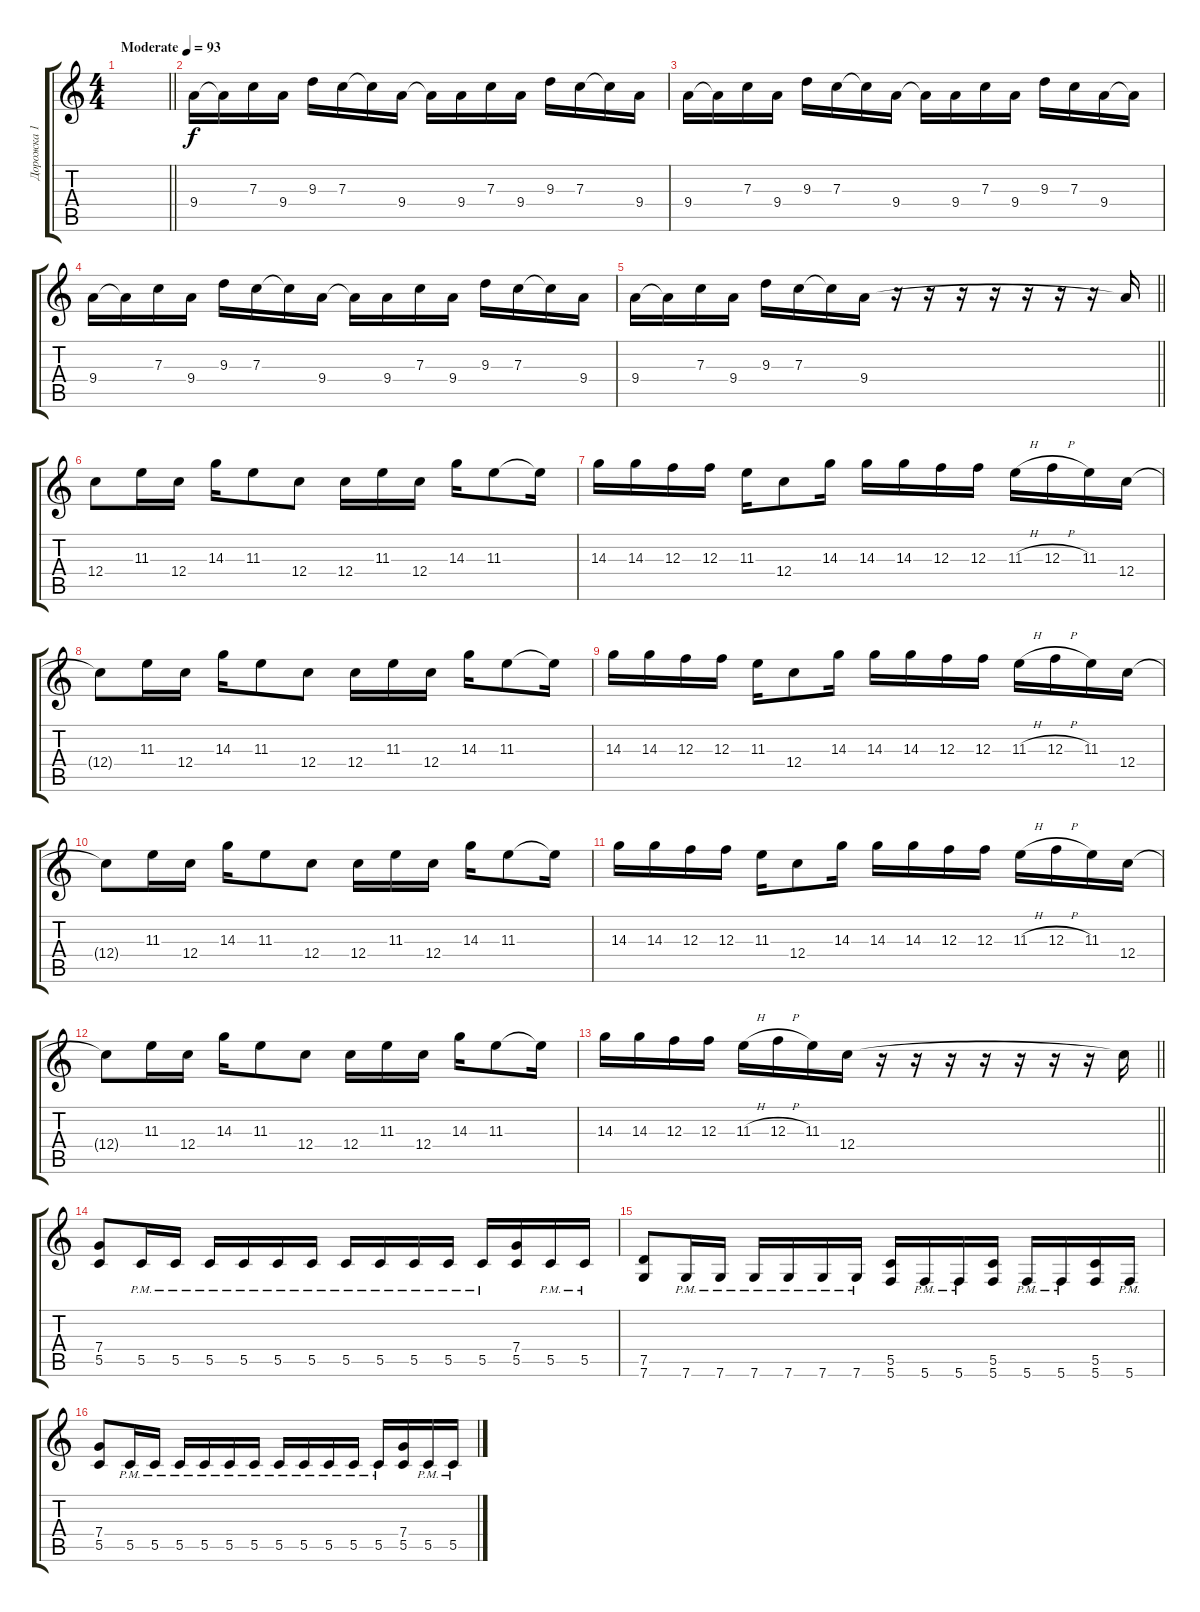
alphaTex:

\track ("Дорожка 1" "Дорожка 1") {instrument distortionguitar}
\staff {score tabs}
\tuning (D4 A3 F3 C3 G2 C2) {hide}
\ts (4 4)
\tempo (93 "Moderate")
\clef g2
\barLineRight lightlight
\ks c
|
\section ("" "")
9.4.16 9.4{t}.16 7.3.16 9.4.16 9.3.16 7.3.16 7.3{t}.16 9.4.16 9.4{t}.16 9.4.16 7.3.16 9.4.16 9.3.16 7.3.16 7.3{t}.16 9.4.16 |
9.4.16 9.4{t}.16 7.3.16 9.4.16 9.3.16 7.3.16 7.3{t}.16 9.4.16 9.4{t}.16 9.4.16 7.3.16 9.4.16 9.3.16 7.3.16 9.4.16 9.4{t}.16 |
9.4.16 9.4{t}.16 7.3.16 9.4.16 9.3.16 7.3.16 7.3{t}.16 9.4.16 9.4{t}.16 9.4.16 7.3.16 9.4.16 9.3.16 7.3.16 7.3{t}.16 9.4.16 |
\barLineRight lightlight
9.4.16 9.4{t}.16 7.3.16 9.4.16 9.3.16 7.3.16 7.3{t}.16 9.4.16 r.16 r.16 r.16 r.16 r.16 r.16 r.16 9.4{t}.16 |
\section ("" "")
12.4.8 11.3.16 12.4.16 14.3.16 11.3.8 12.4.8 12.4.16 11.3.16 12.4.16 14.3.16 11.3.8 11.3{t}.16 |
14.3.16 14.3.16 12.3.16 12.3.16 11.3.16 12.4.8 14.3.16 14.3.16 14.3.16 12.3.16 12.3.16 11.3{h}.16 12.3{h}.16 11.3.16 12.4.16 |
12.4{t}.8 11.3.16 12.4.16 14.3.16 11.3.8 12.4.8 12.4.16 11.3.16 12.4.16 14.3.16 11.3.8 11.3{t}.16 |
14.3.16 14.3.16 12.3.16 12.3.16 11.3.16 12.4.8 14.3.16 14.3.16 14.3.16 12.3.16 12.3.16 11.3{h}.16 12.3{h}.16 11.3.16 12.4.16 |
12.4{t}.8 11.3.16 12.4.16 14.3.16 11.3.8 12.4.8 12.4.16 11.3.16 12.4.16 14.3.16 11.3.8 11.3{t}.16 |
14.3.16 14.3.16 12.3.16 12.3.16 11.3.16 12.4.8 14.3.16 14.3.16 14.3.16 12.3.16 12.3.16 11.3{h}.16 12.3{h}.16 11.3.16 12.4.16 |
12.4{t}.8 11.3.16 12.4.16 14.3.16 11.3.8 12.4.8 12.4.16 11.3.16 12.4.16 14.3.16 11.3.8 11.3{t}.16 |
\barLineRight lightlight
14.3.16 14.3.16 12.3.16 12.3.16 11.3{h}.16 12.3{h}.16 11.3.16 12.4.16 r.16 r.16 r.16 r.16 r.16 r.16 r.16 12.4{t}.16 |
\section ("" "")
(7.4 5.5).8 5.5{pm}.16 5.5{pm}.16 5.5{pm}.16 5.5{pm}.16 5.5{pm}.16 5.5{pm}.16 5.5{pm}.16 5.5{pm}.16 5.5{pm}.16 5.5{pm}.16 5.5{pm}.16 (7.4 5.5).16 5.5{pm}.16 5.5{pm}.16 |
(7.5 7.6).8 7.6{pm}.16 7.6{pm}.16 7.6{pm}.16 7.6{pm}.16 7.6{pm}.16 7.6{pm}.16 (5.5 5.6).16 5.6{pm}.16 5.6{pm}.16 (5.5 5.6).16 5.6{pm}.16 5.6{pm}.16 (5.5 5.6).16 5.6{pm}.16 |
(7.4 5.5).8 5.5{pm}.16 5.5{pm}.16 5.5{pm}.16 5.5{pm}.16 5.5{pm}.16 5.5{pm}.16 5.5{pm}.16 5.5{pm}.16 5.5{pm}.16 5.5{pm}.16 5.5{pm}.16 (7.4 5.5).16 5.5{pm}.16 5.5{pm}.16
